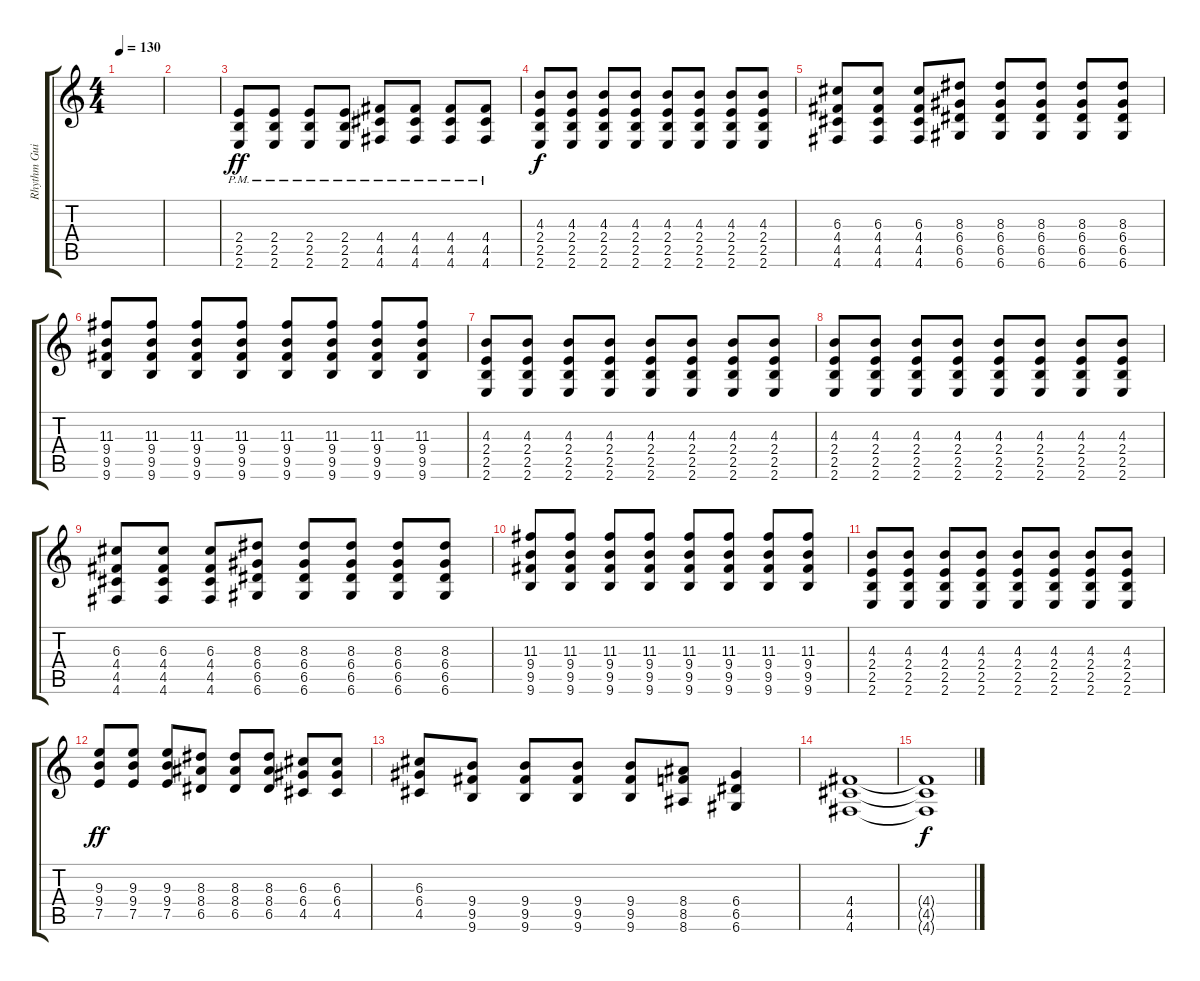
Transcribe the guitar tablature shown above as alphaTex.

\track ("Rhythm Guitar" "Rhythm Gui") {instrument overdrivenguitar}
\staff {score tabs}
\tuning (E4 B3 G3 D3 A2 D2) {hide}
\ts (4 4)
\tempo 130
\clef g2
\ks c
|
|
(2.4{pm} 2.5{pm} 2.6{pm}).8{dy ff} (2.4{pm} 2.5{pm} 2.6{pm}).8 (2.4{pm} 2.5{pm} 2.6{pm}).8 (2.4{pm} 2.5{pm} 2.6{pm}).8 (4.4{pm} 4.5{pm} 4.6{pm}).8 (4.4{pm} 4.5{pm} 4.6{pm}).8 (4.4{pm} 4.5{pm} 4.6{pm}).8 (4.4{pm} 4.5{pm} 4.6{pm}).8 |
(4.3 2.4 2.5 2.6).8{dy f} (4.3 2.4 2.5 2.6).8 (4.3 2.4 2.5 2.6).8 (4.3 2.4 2.5 2.6).8 (4.3 2.4 2.5 2.6).8 (4.3 2.4 2.5 2.6).8 (4.3 2.4 2.5 2.6).8 (4.3 2.4 2.5 2.6).8 |
(6.3 4.4 4.5 4.6).8 (6.3 4.4 4.5 4.6).8 (6.3 4.4 4.5 4.6).8 (8.3 6.4 6.5 6.6).8 (8.3 6.4 6.5 6.6).8 (8.3 6.4 6.5 6.6).8 (8.3 6.4 6.5 6.6).8 (8.3 6.4 6.5 6.6).8 |
(11.3 9.4 9.5 9.6).8 (11.3 9.4 9.5 9.6).8 (11.3 9.4 9.5 9.6).8 (11.3 9.4 9.5 9.6).8 (11.3 9.4 9.5 9.6).8 (11.3 9.4 9.5 9.6).8 (11.3 9.4 9.5 9.6).8 (11.3 9.4 9.5 9.6).8 |
(4.3 2.4 2.5 2.6).8 (4.3 2.4 2.5 2.6).8 (4.3 2.4 2.5 2.6).8 (4.3 2.4 2.5 2.6).8 (4.3 2.4 2.5 2.6).8 (4.3 2.4 2.5 2.6).8 (4.3 2.4 2.5 2.6).8 (4.3 2.4 2.5 2.6).8 |
(4.3 2.4 2.5 2.6).8 (4.3 2.4 2.5 2.6).8 (4.3 2.4 2.5 2.6).8 (4.3 2.4 2.5 2.6).8 (4.3 2.4 2.5 2.6).8 (4.3 2.4 2.5 2.6).8 (4.3 2.4 2.5 2.6).8 (4.3 2.4 2.5 2.6).8 |
(6.3 4.4 4.5 4.6).8 (6.3 4.4 4.5 4.6).8 (6.3 4.4 4.5 4.6).8 (8.3 6.4 6.5 6.6).8 (8.3 6.4 6.5 6.6).8 (8.3 6.4 6.5 6.6).8 (8.3 6.4 6.5 6.6).8 (8.3 6.4 6.5 6.6).8 |
(11.3 9.4 9.5 9.6).8 (11.3 9.4 9.5 9.6).8 (11.3 9.4 9.5 9.6).8 (11.3 9.4 9.5 9.6).8 (11.3 9.4 9.5 9.6).8 (11.3 9.4 9.5 9.6).8 (11.3 9.4 9.5 9.6).8 (11.3 9.4 9.5 9.6).8 |
(4.3 2.4 2.5 2.6).8 (4.3 2.4 2.5 2.6).8 (4.3 2.4 2.5 2.6).8 (4.3 2.4 2.5 2.6).8 (4.3 2.4 2.5 2.6).8 (4.3 2.4 2.5 2.6).8 (4.3 2.4 2.5 2.6).8 (4.3 2.4 2.5 2.6).8 |
(9.3 9.4 7.5).8{dy ff} (9.3 9.4 7.5).8 (9.3 9.4 7.5).8 (8.3 8.4 6.5).8 (8.3 8.4 6.5).8 (8.3 8.4 6.5).8 (6.3 6.4 4.5).8 (6.3 6.4 4.5).8 |
(6.3 6.4 4.5).8 (9.4 9.5 9.6).8 (9.4 9.5 9.6).8 (9.4 9.5 9.6).8 (9.4 9.5 9.6).8 (8.4 8.5 8.6).8 (6.4 6.5 6.6).4 |
(4.4 4.5 4.6).1 |
(4.4{t} 4.5{t} 4.6{t}).1{dy f}
